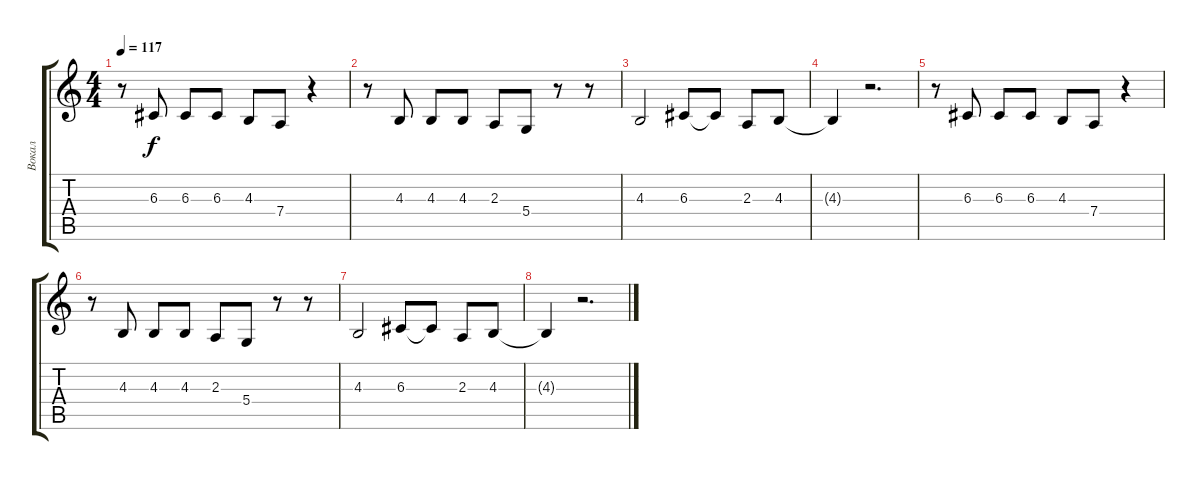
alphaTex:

\track ("Вокал" "Вокал") {instrument altosax}
\staff {score tabs}
\tuning (E4 B3 G3 D3 A2 E2) {hide}
\ts (4 4)
\tempo 117
\clef g2
\ks c
r.8{dy f} 6.3.8 6.3.8 6.3.8 4.3.8 7.4.8 r.4 |
r.8 4.3.8 4.3.8 4.3.8 2.3.8 5.4.8 r.8 r.8 |
4.3.2 6.3.8 6.3{t}.8 2.3.8 4.3.8 |
4.3{t}.4 r.2{d} |
r.8 6.3.8 6.3.8 6.3.8 4.3.8 7.4.8 r.4 |
r.8 4.3.8 4.3.8 4.3.8 2.3.8 5.4.8 r.8 r.8 |
4.3.2 6.3.8 6.3{t}.8 2.3.8 4.3.8 |
4.3{t}.4 r.2{d}
